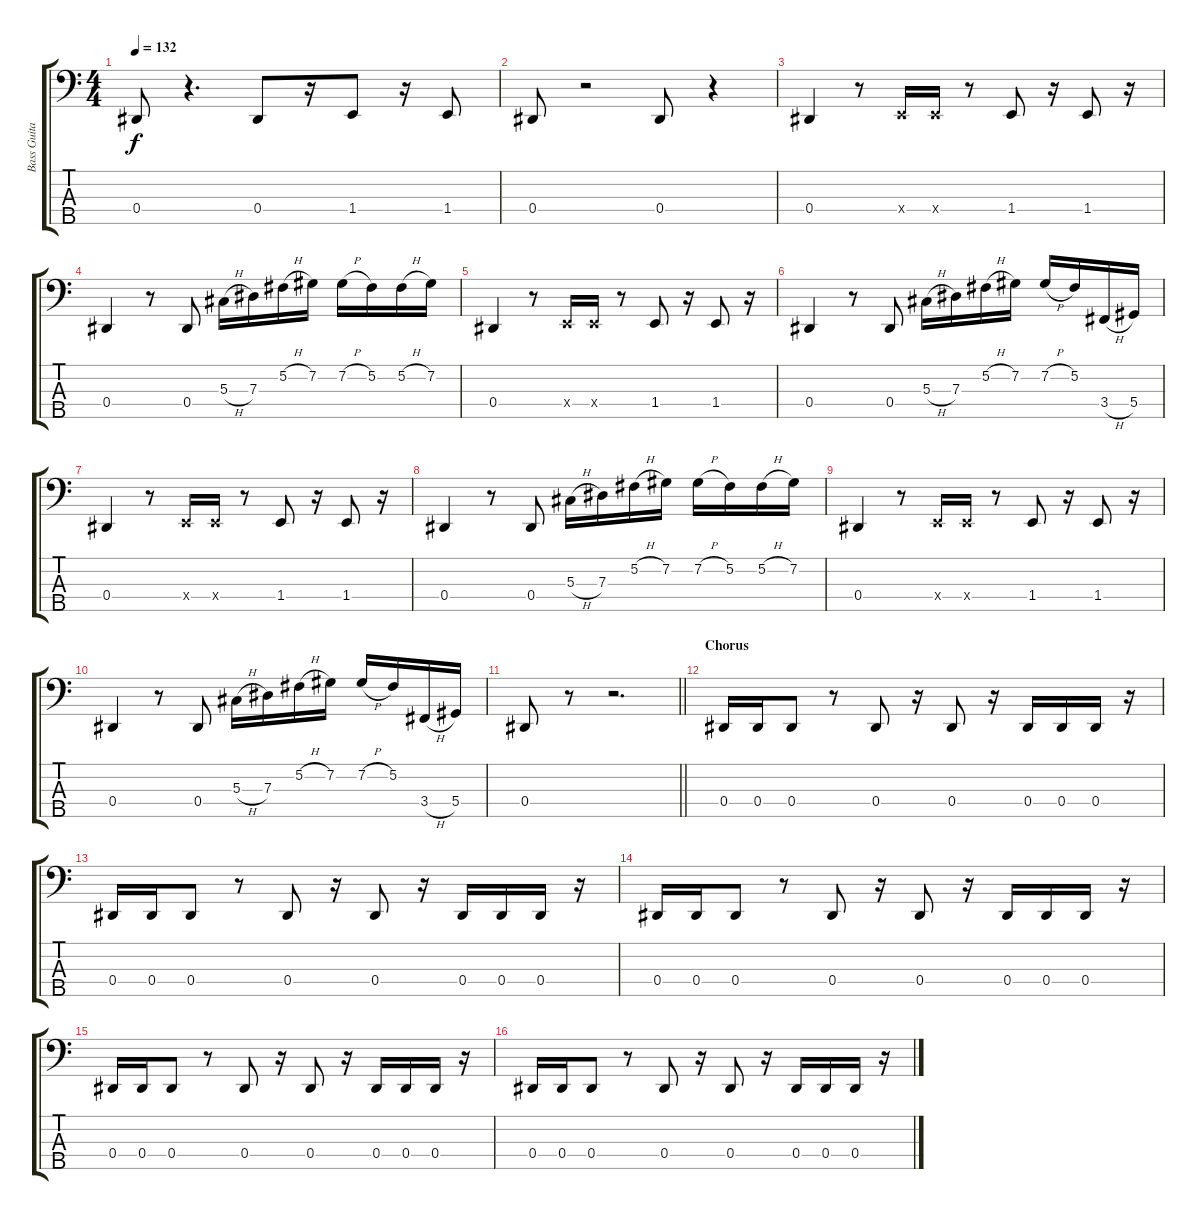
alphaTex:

\track ("Bass Guitar" "Bass Guita") {instrument electricbassfinger}
\staff {score tabs}
\tuning (Gb2 Db2 Ab1 Eb1 Bb0) {hide}
\ts (4 4)
\tempo 132
\clef f4
\ks c
0.4.8{dy f} r.4{d} 0.4.8 r.16 1.4.8 r.16 1.4.8 |
0.4.8 r.2 0.4.8 r.4 |
0.4.4{instrument slapbass1} r.8 1.4{x}.16 1.4{x}.16 r.8 1.4.8 r.16 1.4.8 r.16 |
0.4.4 r.8 0.4.8 5.3{h}.16 7.3.16 5.2{h}.16 7.2.16 7.2{h}.16 5.2.16 5.2{h}.16 7.2.16 |
0.4.4 r.8 1.4{x}.16 1.4{x}.16 r.8 1.4.8 r.16 1.4.8 r.16 |
0.4.4 r.8 0.4.8 5.3{h}.16 7.3.16 5.2{h}.16 7.2.16 7.2{h}.16 5.2.16 3.4{h}.16 5.4.16 |
0.4.4 r.8 1.4{x}.16 1.4{x}.16 r.8 1.4.8 r.16 1.4.8 r.16 |
0.4.4 r.8 0.4.8 5.3{h}.16 7.3.16 5.2{h}.16 7.2.16 7.2{h}.16 5.2.16 5.2{h}.16 7.2.16 |
0.4.4 r.8 1.4{x}.16 1.4{x}.16 r.8 1.4.8 r.16 1.4.8 r.16 |
0.4.4 r.8 0.4.8 5.3{h}.16 7.3.16 5.2{h}.16 7.2.16 7.2{h}.16 5.2.16 3.4{h}.16 5.4.16 |
\barLineRight lightlight
0.4.8 r.8 r.2{d} |
\section ("" "Chorus")
0.4.16{instrument electricbassfinger} 0.4.16 0.4.8 r.8 0.4.8 r.16 0.4.8 r.16 0.4.16 0.4.16 0.4.16 r.16 |
0.4.16 0.4.16 0.4.8 r.8 0.4.8 r.16 0.4.8 r.16 0.4.16 0.4.16 0.4.16 r.16 |
0.4.16 0.4.16 0.4.8 r.8 0.4.8 r.16 0.4.8 r.16 0.4.16 0.4.16 0.4.16 r.16 |
0.4.16 0.4.16 0.4.8 r.8 0.4.8 r.16 0.4.8 r.16 0.4.16 0.4.16 0.4.16 r.16 |
0.4.16 0.4.16 0.4.8 r.8 0.4.8 r.16 0.4.8 r.16 0.4.16 0.4.16 0.4.16 r.16
